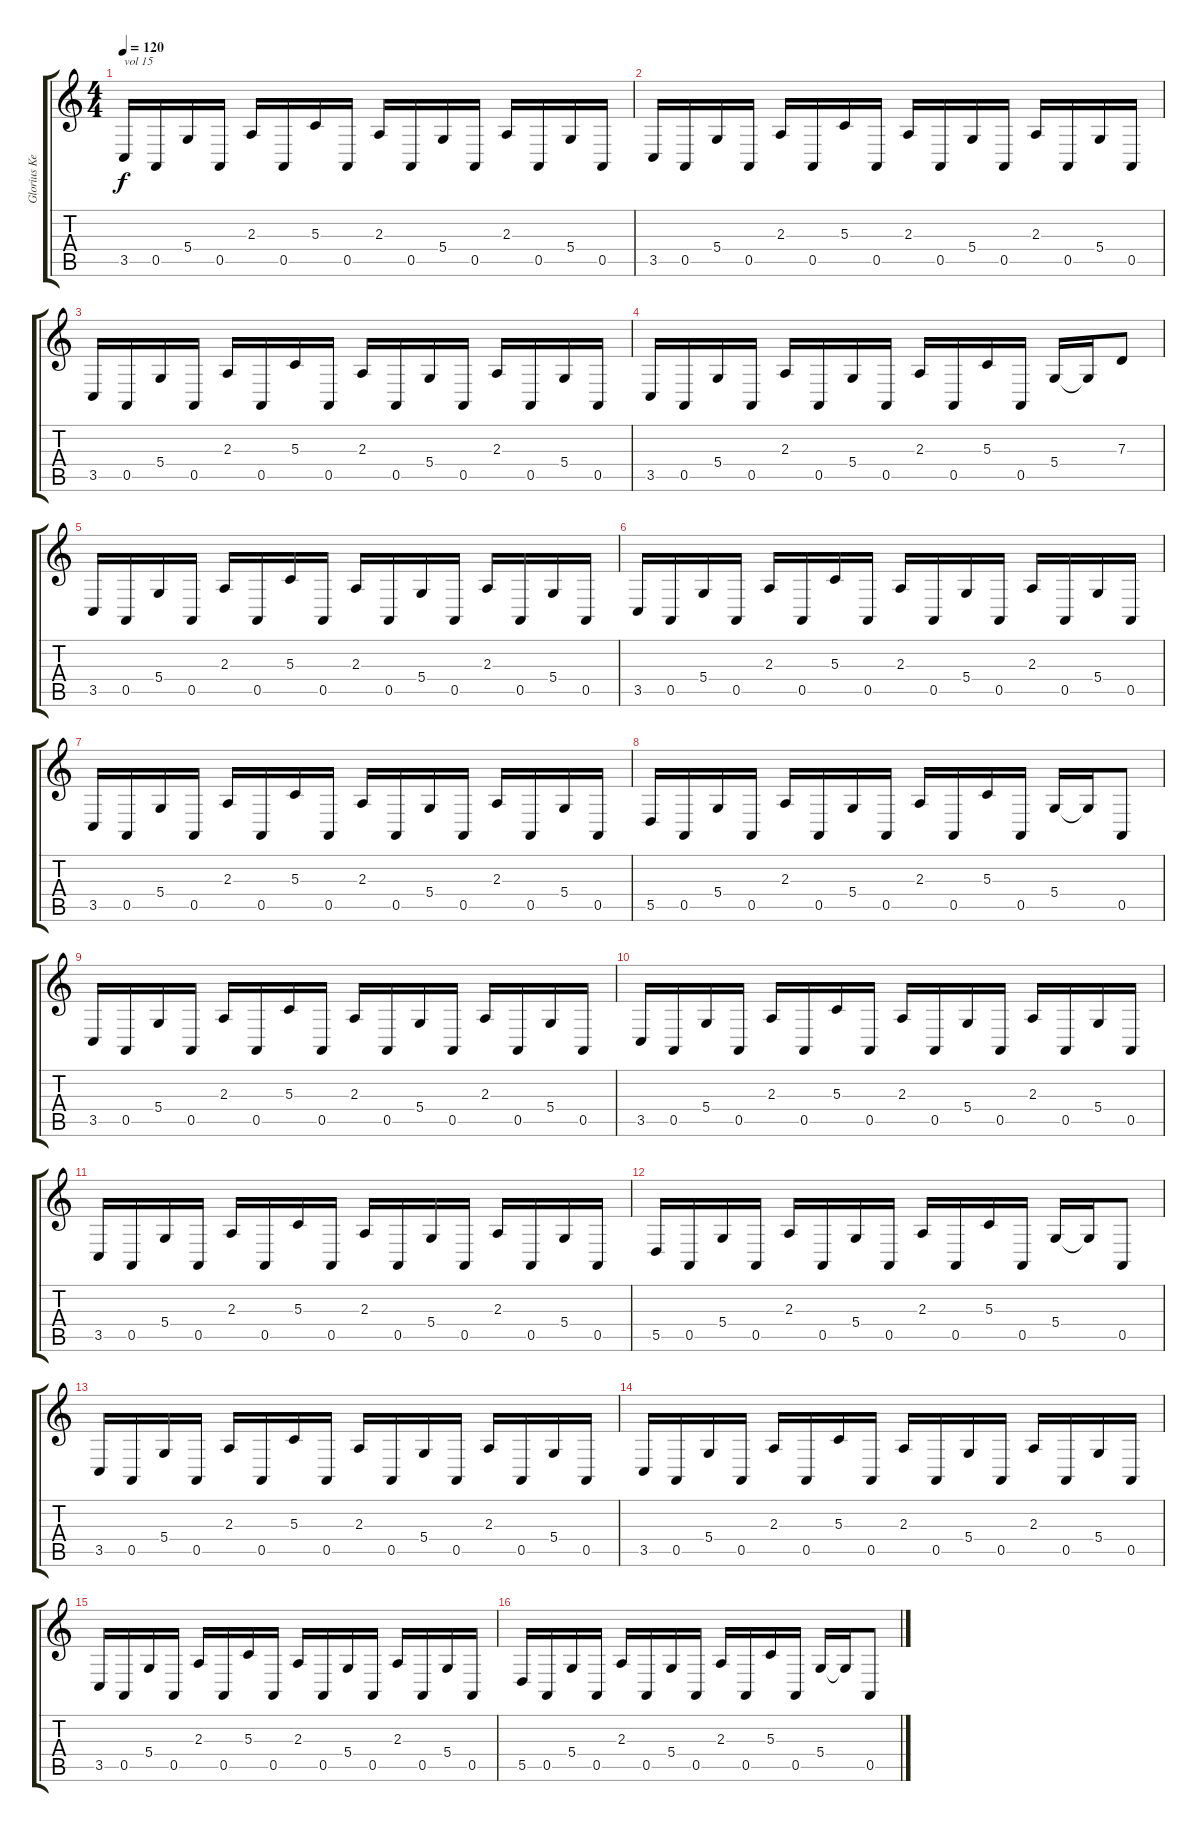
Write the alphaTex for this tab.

\track ("Glorius Keys" "Glorius Ke") {instrument drawbarorgan}
\staff {score tabs}
\tuning (E4 B3 G3 D3 A2 E2) {hide}
\ts (4 4)
\tempo 120
\clef g2
\ks c
3.5.16{txt "vol 15" dy f volume 15 instrument drawbarorgan} 0.5.16 5.4.16 0.5.16 2.3.16 0.5.16 5.3.16 0.5.16 2.3.16 0.5.16 5.4.16 0.5.16 2.3.16 0.5.16 5.4.16 0.5.16 |
3.5.16 0.5.16 5.4.16 0.5.16 2.3.16 0.5.16 5.3.16 0.5.16 2.3.16 0.5.16 5.4.16 0.5.16 2.3.16 0.5.16 5.4.16 0.5.16 |
3.5.16 0.5.16 5.4.16 0.5.16 2.3.16 0.5.16 5.3.16 0.5.16 2.3.16 0.5.16 5.4.16 0.5.16 2.3.16 0.5.16 5.4.16 0.5.16 |
3.5.16 0.5.16 5.4.16 0.5.16 2.3.16 0.5.16 5.4.16 0.5.16 2.3.16 0.5.16 5.3.16 0.5.16 5.4.16 5.4{t}.16 7.3.8 |
3.5.16 0.5.16 5.4.16 0.5.16 2.3.16 0.5.16 5.3.16 0.5.16 2.3.16 0.5.16 5.4.16 0.5.16 2.3.16 0.5.16 5.4.16 0.5.16 |
3.5.16 0.5.16 5.4.16 0.5.16 2.3.16 0.5.16 5.3.16 0.5.16 2.3.16 0.5.16 5.4.16 0.5.16 2.3.16 0.5.16 5.4.16 0.5.16 |
3.5.16 0.5.16 5.4.16 0.5.16 2.3.16 0.5.16 5.3.16 0.5.16 2.3.16 0.5.16 5.4.16 0.5.16 2.3.16 0.5.16 5.4.16 0.5.16 |
5.5.16 0.5.16 5.4.16 0.5.16 2.3.16 0.5.16 5.4.16 0.5.16 2.3.16 0.5.16 5.3.16 0.5.16 5.4.16 5.4{t}.16 0.5.8 |
3.5.16 0.5.16 5.4.16 0.5.16 2.3.16 0.5.16 5.3.16 0.5.16 2.3.16 0.5.16 5.4.16 0.5.16 2.3.16 0.5.16 5.4.16 0.5.16 |
3.5.16 0.5.16 5.4.16 0.5.16 2.3.16 0.5.16 5.3.16 0.5.16 2.3.16 0.5.16 5.4.16 0.5.16 2.3.16 0.5.16 5.4.16 0.5.16 |
3.5.16 0.5.16 5.4.16 0.5.16 2.3.16 0.5.16 5.3.16 0.5.16 2.3.16 0.5.16 5.4.16 0.5.16 2.3.16 0.5.16 5.4.16 0.5.16 |
5.5.16 0.5.16 5.4.16 0.5.16 2.3.16 0.5.16 5.4.16 0.5.16 2.3.16 0.5.16 5.3.16 0.5.16 5.4.16 5.4{t}.16 0.5.8 |
3.5.16 0.5.16 5.4.16 0.5.16 2.3.16 0.5.16 5.3.16 0.5.16 2.3.16 0.5.16 5.4.16 0.5.16 2.3.16 0.5.16 5.4.16 0.5.16 |
3.5.16 0.5.16 5.4.16 0.5.16 2.3.16 0.5.16 5.3.16 0.5.16 2.3.16 0.5.16 5.4.16 0.5.16 2.3.16 0.5.16 5.4.16 0.5.16 |
3.5.16 0.5.16 5.4.16 0.5.16 2.3.16 0.5.16 5.3.16 0.5.16 2.3.16 0.5.16 5.4.16 0.5.16 2.3.16 0.5.16 5.4.16 0.5.16 |
5.5.16 0.5.16 5.4.16 0.5.16 2.3.16 0.5.16 5.4.16 0.5.16 2.3.16 0.5.16 5.3.16 0.5.16 5.4.16 5.4{t}.16 0.5.8
